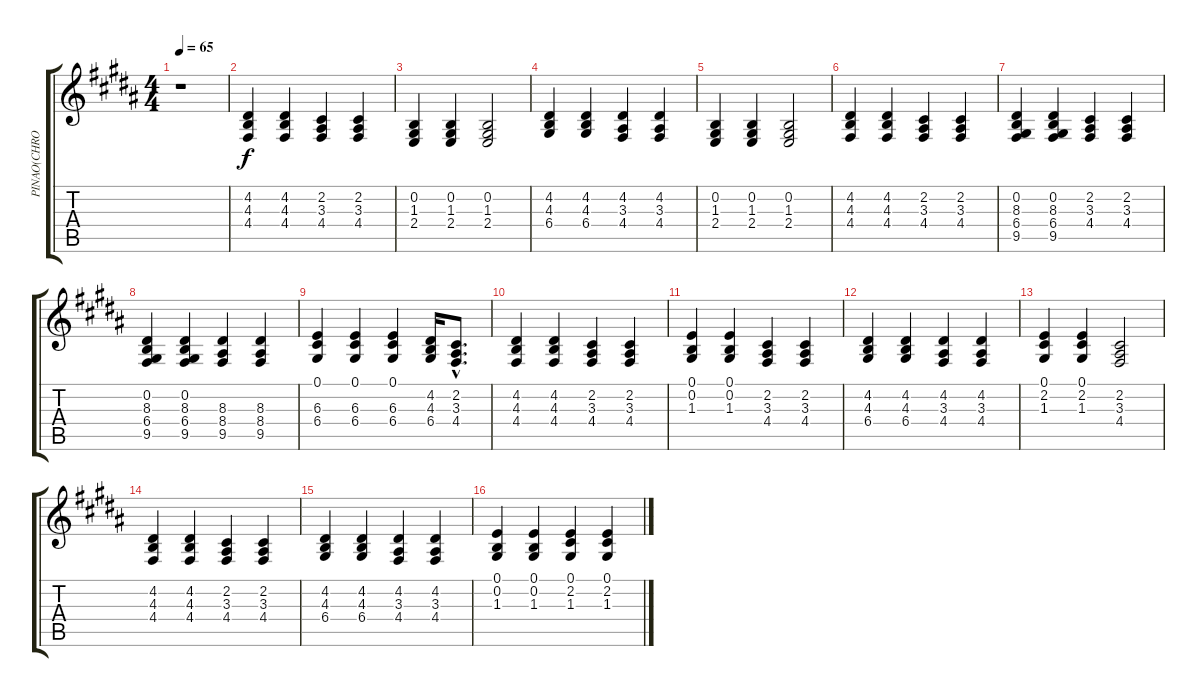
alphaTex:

\track ("PINAO(CHROD)" "PINAO(CHRO") {instrument brightacousticpiano}
\staff {score tabs}
\tuning (E4 B3 G3 D3 A2 E2) {hide}
\ts (4 4)
\tempo 65
\clef g2
\ks b
r.1{dy f instrument brightacousticpiano} |
(4.2 4.3 4.4).4 (4.2 4.3 4.4).4 (2.2 3.3 4.4).4 (2.2 3.3 4.4).4 |
(0.2 1.3 2.4).4 (0.2 1.3 2.4).4 (0.2 1.3 2.4).2 |
(4.2 4.3 6.4).4 (4.2 4.3 6.4).4 (4.2 3.3 4.4).4 (4.2 3.3 4.4).4 |
(0.2 1.3 2.4).4 (0.2 1.3 2.4).4 (0.2 1.3 2.4).2 |
(4.2 4.3 4.4).4 (4.2 4.3 4.4).4 (2.2 3.3 4.4).4 (2.2 3.3 4.4).4 |
(0.2 8.3 6.4 9.5).4 (0.2 8.3 6.4 9.5).4 (2.2 3.3 4.4).4 (2.2 3.3 4.4).4 |
(0.2 8.3 6.4 9.5).4 (0.2 8.3 6.4 9.5).4 (8.3 8.4 9.5).4 (8.3 8.4 9.5).4 |
(0.1 6.3 6.4).4 (0.1 6.3 6.4).4 (0.1 6.3 6.4).4 (4.2 4.3 6.4).16 (2.2{hac} 3.3{hac} 4.4{hac}).8{d} |
(4.2 4.3 4.4).4 (4.2 4.3 4.4).4 (2.2 3.3 4.4).4 (2.2 3.3 4.4).4 |
(0.1 0.2 1.3).4 (0.1 0.2 1.3).4 (2.2 3.3 4.4).4 (2.2 3.3 4.4).4 |
(4.2 4.3 6.4).4 (4.2 4.3 6.4).4 (4.2 3.3 4.4).4 (4.2 3.3 4.4).4 |
(0.1 2.2 1.3).4 (0.1 2.2 1.3).4 (2.2 3.3 4.4).2 |
(4.2 4.3 4.4).4 (4.2 4.3 4.4).4 (2.2 3.3 4.4).4 (2.2 3.3 4.4).4 |
(4.2 4.3 6.4).4 (4.2 4.3 6.4).4 (4.2 3.3 4.4).4 (4.2 3.3 4.4).4 |
(0.1 0.2 1.3).4 (0.1 0.2 1.3).4 (0.1 2.2 1.3).4 (0.1 2.2 1.3).4
